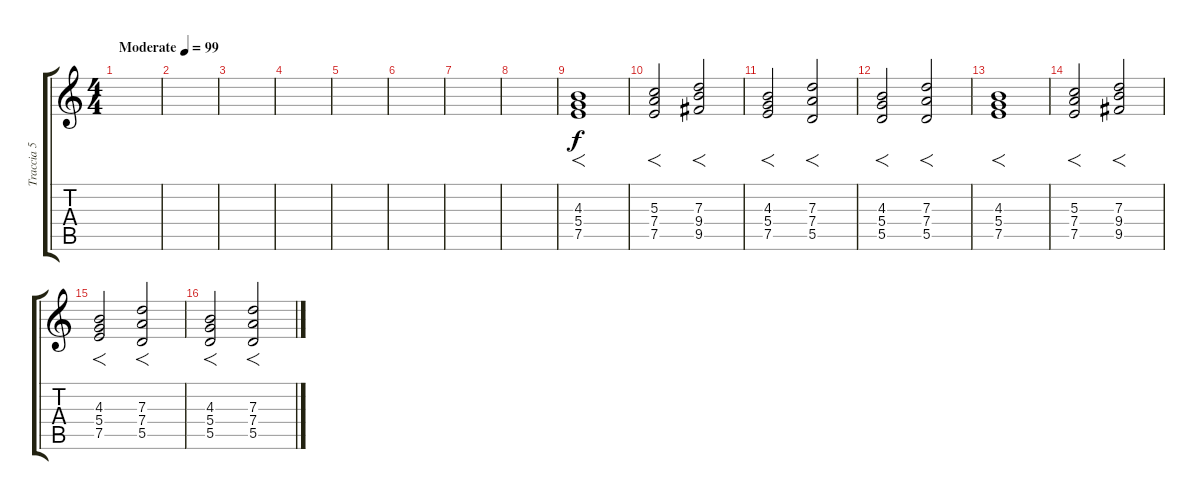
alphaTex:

\track ("Traccia 5" "Traccia 5") {instrument overdrivenguitar}
\staff {score tabs}
\tuning (E4 B3 G3 D3 A2 E2) {hide}
\ts (4 4)
\tempo (99 "Moderate")
\clef g2
\ks c
|
|
|
|
|
|
|
|
(4.3 5.4 7.5).1{f} |
(5.3 7.4 7.5).2{f} (7.3 9.4 9.5).2{f} |
(4.3 5.4 7.5).2{f} (7.3 7.4 5.5).2{f} |
(4.3 5.4 5.5).2{f} (7.3 7.4 5.5).2{f} |
(4.3 5.4 7.5).1{f} |
(5.3 7.4 7.5).2{f} (7.3 9.4 9.5).2{f} |
(4.3 5.4 7.5).2{f} (7.3 7.4 5.5).2{f} |
(4.3 5.4 5.5).2{f} (7.3 7.4 5.5).2{f}
